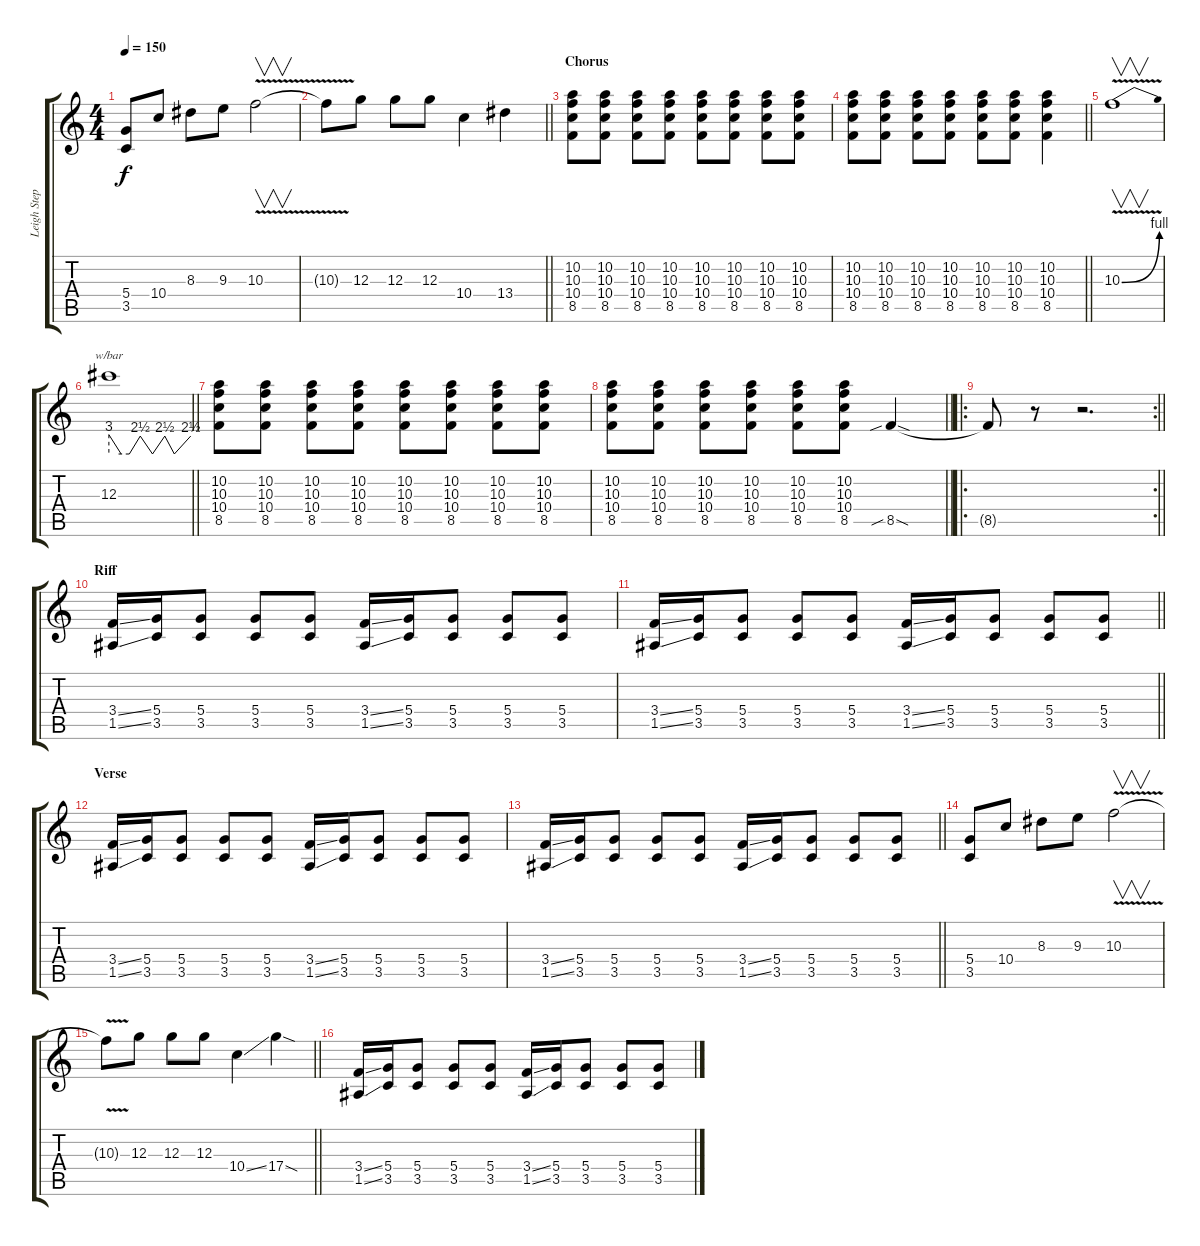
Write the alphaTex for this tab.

\track ("Leigh Stephens" "Leigh Step") {instrument overdrivenguitar}
\staff {score tabs}
\tuning (E4 B3 G3 D3 A2 E2) {hide}
\ts (4 4)
\tempo 150
\clef g2
\ks c
(5.4 3.5).8{dy f} 10.4.8 8.3.8 9.3.8 10.3{v}.2{v} |
\barLineRight lightlight
10.3{t}.8 12.3.8 12.3.8 12.3.8 10.4.4 13.4.4 |
\section ("" "Chorus")
(10.2 10.3 10.4 8.5).8 (10.2 10.3 10.4 8.5).8 (10.2 10.3 10.4 8.5).8 (10.2 10.3 10.4 8.5).8 (10.2 10.3 10.4 8.5).8 (10.2 10.3 10.4 8.5).8 (10.2 10.3 10.4 8.5).8 (10.2 10.3 10.4 8.5).8 |
\barLineRight lightlight
(10.2 10.3 10.4 8.5).8 (10.2 10.3 10.4 8.5).8 (10.2 10.3 10.4 8.5).8 (10.2 10.3 10.4 8.5).8 (10.2 10.3 10.4 8.5).8 (10.2 10.3 10.4 8.5).8 (10.2 10.3 10.4 8.5).4 |
10.3{be (bend 0 0 60 4) v}.1{v} |
\barLineRight lightlight
12.3.1{tbe (custom default 0 12 9 0 15 0 23 10 32 0 41 10 48 0 60 10)} |
(10.2 10.3 10.4 8.5).8 (10.2 10.3 10.4 8.5).8 (10.2 10.3 10.4 8.5).8 (10.2 10.3 10.4 8.5).8 (10.2 10.3 10.4 8.5).8 (10.2 10.3 10.4 8.5).8 (10.2 10.3 10.4 8.5).8 (10.2 10.3 10.4 8.5).8 |
\barLineRight lightlight
(10.2 10.3 10.4 8.5).8 (10.2 10.3 10.4 8.5).8 (10.2 10.3 10.4 8.5).8 (10.2 10.3 10.4 8.5).8 (10.2 10.3 10.4 8.5).8 (10.2 10.3 10.4 8.5).8 8.5{sib sod}.4 |
\ro
\rc 2
\barLineRight lightlight
8.5{t}.8 r.8 r.2{d} |
\section ("" "Riff")
(3.4{ss} 1.5{ss}).16 (5.4 3.5).16 (5.4 3.5).8 (5.4 3.5).8 (5.4 3.5).8 (3.4{ss} 1.5{ss}).16 (5.4 3.5).16 (5.4 3.5).8 (5.4 3.5).8 (5.4 3.5).8 |
\barLineRight lightlight
(3.4{ss} 1.5{ss}).16 (5.4 3.5).16 (5.4 3.5).8 (5.4 3.5).8 (5.4 3.5).8 (3.4{ss} 1.5{ss}).16 (5.4 3.5).16 (5.4 3.5).8 (5.4 3.5).8 (5.4 3.5).8 |
\section ("" "Verse")
(3.4{ss} 1.5{ss}).16 (5.4 3.5).16 (5.4 3.5).8 (5.4 3.5).8 (5.4 3.5).8 (3.4{ss} 1.5{ss}).16 (5.4 3.5).16 (5.4 3.5).8 (5.4 3.5).8 (5.4 3.5).8 |
\barLineRight lightlight
(3.4{ss} 1.5{ss}).16 (5.4 3.5).16 (5.4 3.5).8 (5.4 3.5).8 (5.4 3.5).8 (3.4{ss} 1.5{ss}).16 (5.4 3.5).16 (5.4 3.5).8 (5.4 3.5).8 (5.4 3.5).8 |
(5.4 3.5).8 10.4.8 8.3.8 9.3.8 10.3{v}.2{v} |
\barLineRight lightlight
10.3{t}.8 12.3.8 12.3.8 12.3.8 10.4{ss}.4 17.4{sod}.4 |
(3.4{ss} 1.5{ss}).16 (5.4 3.5).16 (5.4 3.5).8 (5.4 3.5).8 (5.4 3.5).8 (3.4{ss} 1.5{ss}).16 (5.4 3.5).16 (5.4 3.5).8 (5.4 3.5).8 (5.4 3.5).8
